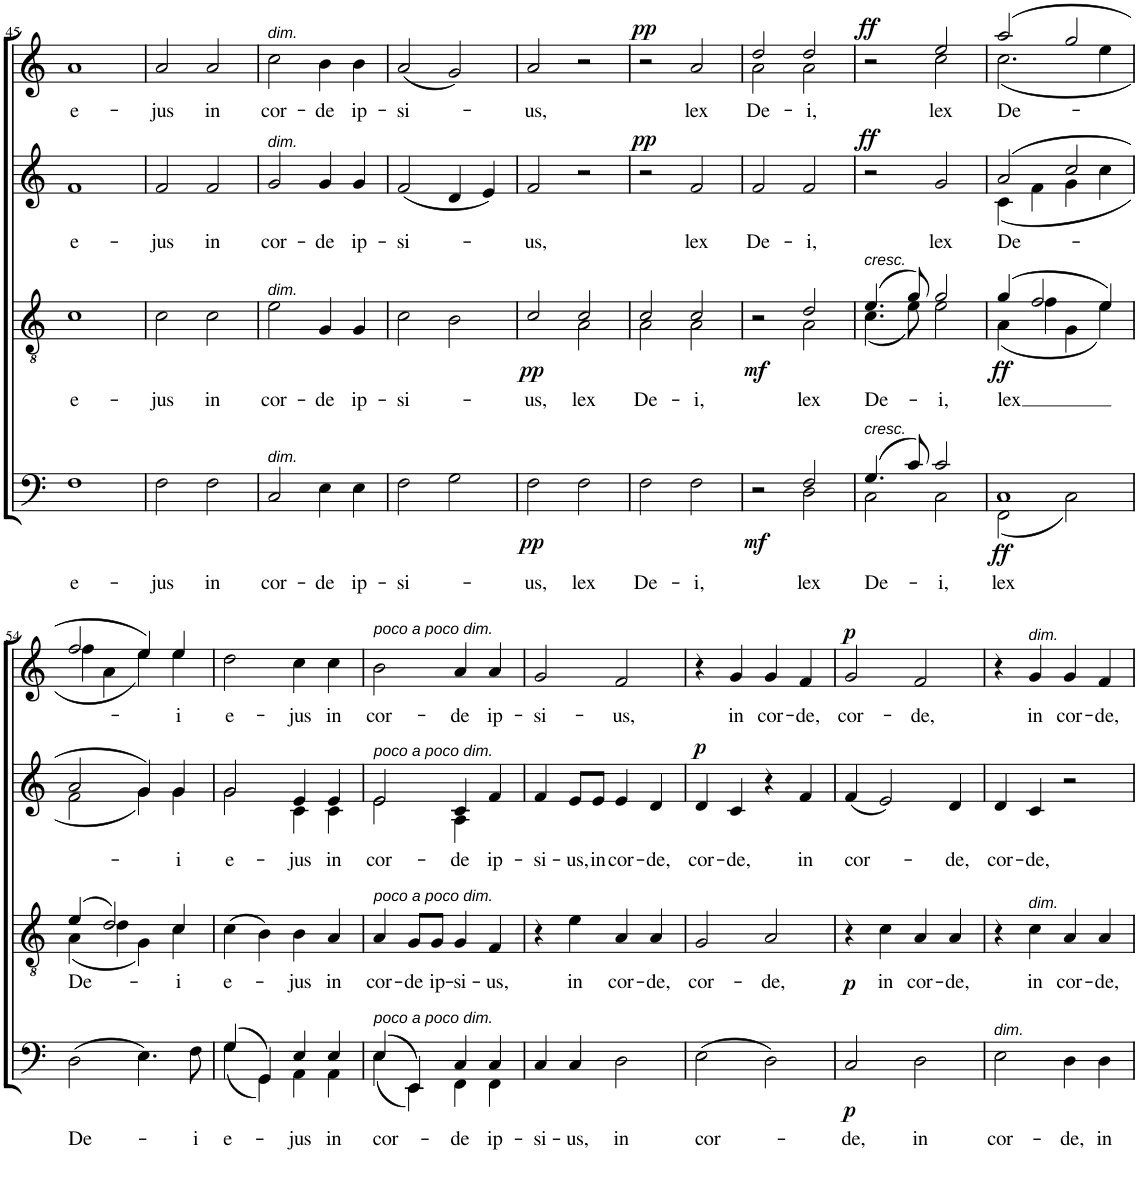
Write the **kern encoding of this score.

**kern	**text	**dynam	**kern	**text	**dynam	**kern	**text	**dynam	**kern	**text	**dynam
*part4	*part4	*part4	*part3	*part3	*part3	*part2	*part2	*part2	*part1	*part1	*part1
*staff4	*staff4	*staff4	*staff3	*staff3	*staff3	*staff2	*staff2	*staff2	*staff1	*staff1	*staff1
*I"Bass	*	*	*I"Tenor	*	*	*I"Alto	*	*	*I"Soprano	*	*
!!LO:PB:g=z
*clefF4	*	*	*clefGv2	*	*	*clefG2	*	*	*clefG2	*	*
*k[]	*	*	*k[]	*	*	*k[]	*	*	*k[]	*	*
*M2/2	*	*	*M2/2	*	*	*M2/2	*	*	*M2/2	*	*
*met(c|)	*	*	*met(c|)	*	*	*met(c|)	*	*	*met(c|)	*	*
=45	=45	=45	=45	=45	=45	=45	=45	=45	=45	=45	=45
!	!LO:LY:b	!	!	!LO:LY:b	!	!	!LO:LY:b	!	!	!LO:LY:b	!
1F	e-	.	1c	e-	.	1f	e-	.	1a	e-	.
=46	=46	=46	=46	=46	=46	=46	=46	=46	=46	=46	=46
!	!LO:LY:b	!	!	!LO:LY:b	!	!	!LO:LY:b	!	!	!LO:LY:b	!
2F\	-jus	.	2c\	-jus	.	2f/	-jus	.	2a/	-jus	.
!	!LO:LY:b	!	!	!LO:LY:b	!	!	!LO:LY:b	!	!	!LO:LY:b	!
2F\	in	.	2c\	in	.	2f/	in	.	2a/	in	.
=47	=47	=47	=47	=47	=47	=47	=47	=47	=47	=47	=47
!	!	!	!	!	!	!	!	!	!LO:TX:a:i:t=dim.	!	!
!	!	!	!	!	!	!LO:TX:a:i:t=dim.	!	!	!	!	!
!	!	!	!LO:TX:a:i:t=dim.	!	!	!	!	!	!	!	!
!LO:TX:a:i:t=dim.	!	!	!	!	!	!	!	!	!	!	!
!	!LO:LY:b	!	!	!LO:LY:b	!	!	!LO:LY:b	!	!	!LO:LY:b	!
2C/	cor-	.	2e\	cor-	.	2g/	cor-	.	2cc\	cor-	.
!	!LO:LY:b	!	!	!LO:LY:b	!	!	!LO:LY:b	!	!	!LO:LY:b	!
4E\	-de	.	4G/	-de	.	4g/	-de	.	4b\	-de	.
!	!LO:LY:b	!	!	!LO:LY:b	!	!	!LO:LY:b	!	!	!LO:LY:b	!
4E\	ip-	.	4G/	ip-	.	4g/	ip-	.	4b\	ip-	.
=48	=48	=48	=48	=48	=48	=48	=48	=48	=48	=48	=48
!	!LO:LY:b	!	!	!LO:LY:b	!	!	!LO:LY:b	!	!	!LO:LY:b	!
2F\	-si-	.	2c\	-si-	.	(2f/	-si-	.	(2a/	-si-	.
2G\	.	.	2B\	.	.	4d/	.	.	2g/)	.	.
.	.	.	.	.	.	4e/)	.	.	.	.	.
=49	=49	=49	=49	=49	=49	=49	=49	=49	=49	=49	=49
!	!LO:LY:b	!LO:DY:b	!	!LO:LY:b	!LO:DY:b	!	!LO:LY:b	!	!	!LO:LY:b	!
*	*	*	*^	*	*	*	*	*	*	*	*
2F\	-us,	pp	2c/	2ryy	-us,	pp	2f/	-us,	.	2a/	-us,	.
!	!LO:LY:b	!	!	!	!LO:LY:b	!	!	!	!	!	!	!
2F\	lex	.	2c/	2A\	lex	.	2r	.	.	2r	.	.
=50	=50	=50	=50	=50	=50	=50	=50	=50	=50	=50	=50	=50
!	!LO:LY:b	!	!	!	!LO:LY:b	!	!	!	!LO:DY:a	!	!	!LO:DY:a
2F\	De-	.	2c/	2A\	De-	.	2r	.	pp	2r	.	pp
!	!LO:LY:b	!	!	!	!LO:LY:b	!	!	!LO:LY:b	!	!	!LO:LY:b	!
2F\	-i,	.	2c/	2A\	-i,	.	2f/	lex	.	2a/	lex	.
=51	=51	=51	=51	=51	=51	=51	=51	=51	=51	=51	=51	=51
*^	*	*	*	*	*	*	*	*	*	*	*	*
!	!	!	!LO:DY:b	!	!	!	!LO:DY:b	!	!LO:LY:b	!	!	!LO:LY:b	!
*	*	*	*	*	*	*	*	*	*	*	*^	*	*
2r	2ryy	.	mf	2r	2ryy	.	mf	2f/	De-	.	2dd/	2a\	De-	.
!	!	!LO:LY:b	!	!	!	!LO:LY:b	!	!	!LO:LY:b	!	!	!	!LO:LY:b	!
2F/	2D\	lex	.	2d/	2A\	lex	.	2f/	-i,	.	2dd/	2a\	-i,	.
=52	=52	=52	=52	=52	=52	=52	=52	=52	=52	=52	=52	=52	=52	=52
!	!	!	!	!LO:TX:a:i:t=cresc.	!	!	!	!	!	!	!	!	!	!
!LO:TX:a:i:t=cresc.	!	!	!	!	!	!	!	!	!	!	!	!	!	!
!	!	!LO:LY:b	!	!	!	!LO:LY:b	!	!	!	!LO:DY:a	!	!	!	!LO:DY:a
(4.G/	2C\	De-	.	(4.e/	(4.c\	De-	.	2r	.	ff	2r	2ryy	.	ff
8c/)	.	.	.	8g/)	8e\)	.	.	.	.	.	.	.	.	.
!	!	!LO:LY:b	!	!	!	!LO:LY:b	!	!	!LO:LY:b	!	!	!	!LO:LY:b	!
2c/	2C\	-i,	.	2g/	2e\	-i,	.	2g/	lex	.	2ee/	2cc\	lex	.
=53	=53	=53	=53	=53	=53	=53	=53	=53	=53	=53	=53	=53	=53	=53
!	!	!LO:LY:b	!LO:DY:b	!	!	!LO:LY:b	!LO:DY:b	!	!LO:LY:b	!	!	!	!LO:LY:b	!
*	*	*	*	*	*	*	*	*^	*	*	*	*	*	*
1C	(2FF\	lex	ff	(4g/	(4A\	lex	ff	(2a/	(4c\	De-	.	(2aa/	(2.cc\	De-	.
.	.	.	.	2f/	4f\	.	.	.	4f\	.	.	.	.	.	.
.	2C\)	.	.	.	4G\	.	.	2cc/	4g\	.	.	2gg/	.	.	.
.	.	.	.	4e/)	4e\)	.	.	.	4cc\	.	.	.	4ee\	.	.
*v	*v	*	*	*	*	*	*	*	*	*	*	*	*	*	*
!!LO:LB:g=z	!!
=54	=54	=54	=54	=54	=54	=54	=54	=54	=54	=54	=54	=54	=54	=54
!	!LO:LY:b	!	!	!	!LO:LY:b	!	!	!	!	!	!	!	!	!
(2D\	De-	.	(4e/	(4A\	De-	.	2a/	2f\	.	.	2ff/	4ff\	.	.
.	.	.	2d/)	4d\	.	.	.	.	.	.	.	4a\	.	.
4.E\)	.	.	.	4G\)	.	.	4g/)	4g\)	.	.	4ee/)	4ee\)	.	.
!	!	!	!	!	!LO:LY:b	!	!	!	!LO:LY:b	!	!	!	!LO:LY:b	!
.	.	.	4c/	4c\	-i	.	4g/	4g\	-i	.	4ee/	4ee\	-i	.
!	!LO:LY:b	!	!	!	!	!	!	!	!	!	!	!	!	!
8F\	-i	.	.	.	.	.	.	.	.	.	.	.	.	.
*	*	*	*v	*v	*	*	*	*	*	*	*v	*v	*	*
=55	=55	=55	=55	=55	=55	=55	=55	=55	=55	=55	=55	=55
!	!LO:LY:b	!	!	!LO:LY:b	!	!	!	!LO:LY:b	!	!	!LO:LY:b	!
*^	*	*	*	*	*	*	*	*	*	*	*	*
(4G/	(4G\	e-	.	(4c\	e-	.	2g/	2g\	e-	.	2dd\	e-	.
4GG/)	4GG\)	.	.	4B\)	.	.	.	.	.	.	.	.	.
!	!	!LO:LY:b	!	!	!LO:LY:b	!	!	!	!LO:LY:b	!	!	!LO:LY:b	!
4E/	4AA\	-jus	.	4B\	-jus	.	4e/	4c\	-jus	.	4cc\	-jus	.
!	!	!LO:LY:b	!	!	!LO:LY:b	!	!	!	!LO:LY:b	!	!	!LO:LY:b	!
4E/	4AA\	in	.	4A/	in	.	4e/	4c\	in	.	4cc\	in	.
=56	=56	=56	=56	=56	=56	=56	=56	=56	=56	=56	=56	=56	=56
!	!	!	!	!	!	!	!	!	!	!	!LO:TX:a:i:t=poco a poco dim.	!	!
!	!	!	!	!	!	!	!LO:TX:a:i:t=poco a poco dim.	!	!	!	!	!	!
!	!	!	!	!LO:TX:a:i:t=poco a poco dim.	!	!	!	!	!	!	!	!	!
!LO:TX:a:i:t=poco a poco dim.	!	!	!	!	!	!	!	!	!	!	!	!	!
!	!	!LO:LY:b	!	!	!LO:LY:b	!	!	!	!LO:LY:b	!	!	!LO:LY:b	!
(4E/	(4E\	cor-	.	4A/	cor-	.	2e/	2e\	cor-	.	2b\	cor-	.
!	!	!	!	!	!LO:LY:b	!	!	!	!	!	!	!	!
4EE/)	4EE\)	.	.	8G/L	-de	.	.	.	.	.	.	.	.
!	!	!	!	!	!LO:LY:b	!	!	!	!	!	!	!	!
.	.	.	.	8G/J	ip-	.	.	.	.	.	.	.	.
!	!	!LO:LY:b	!	!	!LO:LY:b	!	!	!	!LO:LY:b	!	!	!LO:LY:b	!
4C/	4FF\	-de	.	4G/	-si-	.	4c/	4A\	-de	.	4a/	-de	.
!	!	!LO:LY:b	!	!	!LO:LY:b	!	!	!	!LO:LY:b	!	!	!LO:LY:b	!
4C/	4FF\	ip-	.	4F/	-us,	.	4f/	4ryy	ip-	.	4a/	ip-	.
=57	=57	=57	=57	=57	=57	=57	=57	=57	=57	=57	=57	=57	=57
!	!	!LO:LY:b	!	!	!	!	!	!	!LO:LY:b	!	!	!LO:LY:b	!
*v	*v	*	*	*	*	*	*v	*v	*	*	*	*	*
4C/	-si-	.	4r	.	.	4f/	-si-	.	2g/	-si-	.
!	!LO:LY:b	!	!	!LO:LY:b	!	!	!LO:LY:b	!	!	!	!
4C/	-us,	.	4e\	in	.	8e/L	-us,	.	.	.	.
!	!	!	!	!	!	!	!LO:LY:b	!	!	!	!
.	.	.	.	.	.	8e/J	in	.	.	.	.
!	!LO:LY:b	!	!	!LO:LY:b	!	!	!LO:LY:b	!	!	!LO:LY:b	!
2D\	in	.	4A/	cor-	.	4e/	cor-	.	2f/	-us,	.
!	!	!	!	!LO:LY:b	!	!	!LO:LY:b	!	!	!	!
.	.	.	4A/	-de,	.	4d/	-de,	.	.	.	.
=58	=58	=58	=58	=58	=58	=58	=58	=58	=58	=58	=58
!	!LO:LY:b	!	!	!LO:LY:b	!	!	!LO:LY:b	!LO:DY:a	!	!	!
(2E\	cor-	.	2G/	cor-	.	4d/	cor-	p	4r	.	.
!	!	!	!	!	!	!	!LO:LY:b	!	!	!LO:LY:b	!
.	.	.	.	.	.	4c/	-de,	.	4g/	in	.
!	!	!	!	!LO:LY:b	!	!	!	!	!	!LO:LY:b	!
2D\)	.	.	2A/	-de,	.	4r	.	.	4g/	cor-	.
!	!	!	!	!	!	!	!LO:LY:b	!	!	!LO:LY:b	!
.	.	.	.	.	.	4f/	in	.	4f/	-de,	.
=59	=59	=59	=59	=59	=59	=59	=59	=59	=59	=59	=59
!	!LO:LY:b	!LO:DY:b	!	!	!LO:DY:b	!	!LO:LY:b	!	!	!LO:LY:b	!LO:DY:a
2C/	-de,	p	4r	.	p	(4f/	cor-	.	2g/	cor-	p
!	!	!	!	!LO:LY:b	!	!	!	!	!	!	!
.	.	.	4c\	in	.	2e/)	.	.	.	.	.
!	!LO:LY:b	!	!	!LO:LY:b	!	!	!	!	!	!LO:LY:b	!
2D\	in	.	4A/	cor-	.	.	.	.	2f/	-de,	.
!	!	!	!	!LO:LY:b	!	!	!LO:LY:b	!	!	!	!
.	.	.	4A/	-de,	.	4d/	-de,	.	.	.	.
=60	=60	=60	=60	=60	=60	=60	=60	=60	=60	=60	=60
!LO:TX:a:i:t=dim.	!	!	!	!	!	!	!	!	!	!	!
!	!LO:LY:b	!	!	!	!	!	!LO:LY:b	!	!	!	!
2E\	cor-	.	4r	.	.	4d/	cor-	.	4r	.	.
!	!	!	!	!	!	!	!	!	!LO:TX:a:i:t=dim.	!	!
!	!	!	!LO:TX:a:i:t=dim.	!	!	!	!	!	!	!	!
!	!	!	!	!LO:LY:b	!	!	!LO:LY:b	!	!	!LO:LY:b	!
.	.	.	4c\	in	.	4c/	-de,	.	4g/	in	.
!	!LO:LY:b	!	!	!LO:LY:b	!	!	!	!	!	!LO:LY:b	!
4D\	-de,	.	4A/	cor-	.	2r	.	.	4g/	cor-	.
!	!LO:LY:b	!	!	!LO:LY:b	!	!	!	!	!	!LO:LY:b	!
4D\	in	.	4A/	-de,	.	.	.	.	4f/	-de,	.
=	=	=	=	=	=	=	=	=	=	=	=
*-	*-	*-	*-	*-	*-	*-	*-	*-	*-	*-	*-
